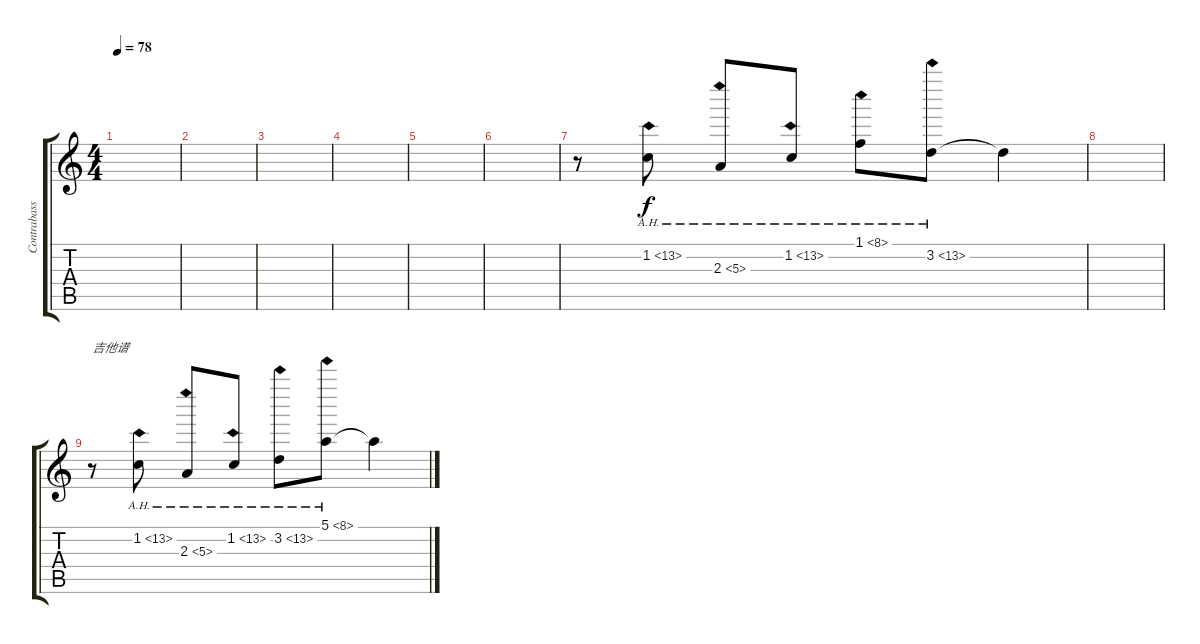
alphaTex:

\track ("Contrabass" "Contrabass") {instrument contrabass}
\staff {score tabs}
\tuning (E4 B3 G3 D3 A2 E2) {hide}
\ts (4 4)
\tempo 78
\clef g2
\ks c
|
|
|
|
|
|
r.8 1.2{ah 12}.8 2.3{ah 3}.8 1.2{ah 12}.8 1.1{ah 7}.8 3.2{ah 10}.8 3.2{t}.4 |
|
r.8{txt "吉他谱"} 1.2{ah 12}.8 2.3{ah 3}.8 1.2{ah 12}.8 3.2{ah 10}.8 5.1{ah 3}.8 5.1{t}.4
